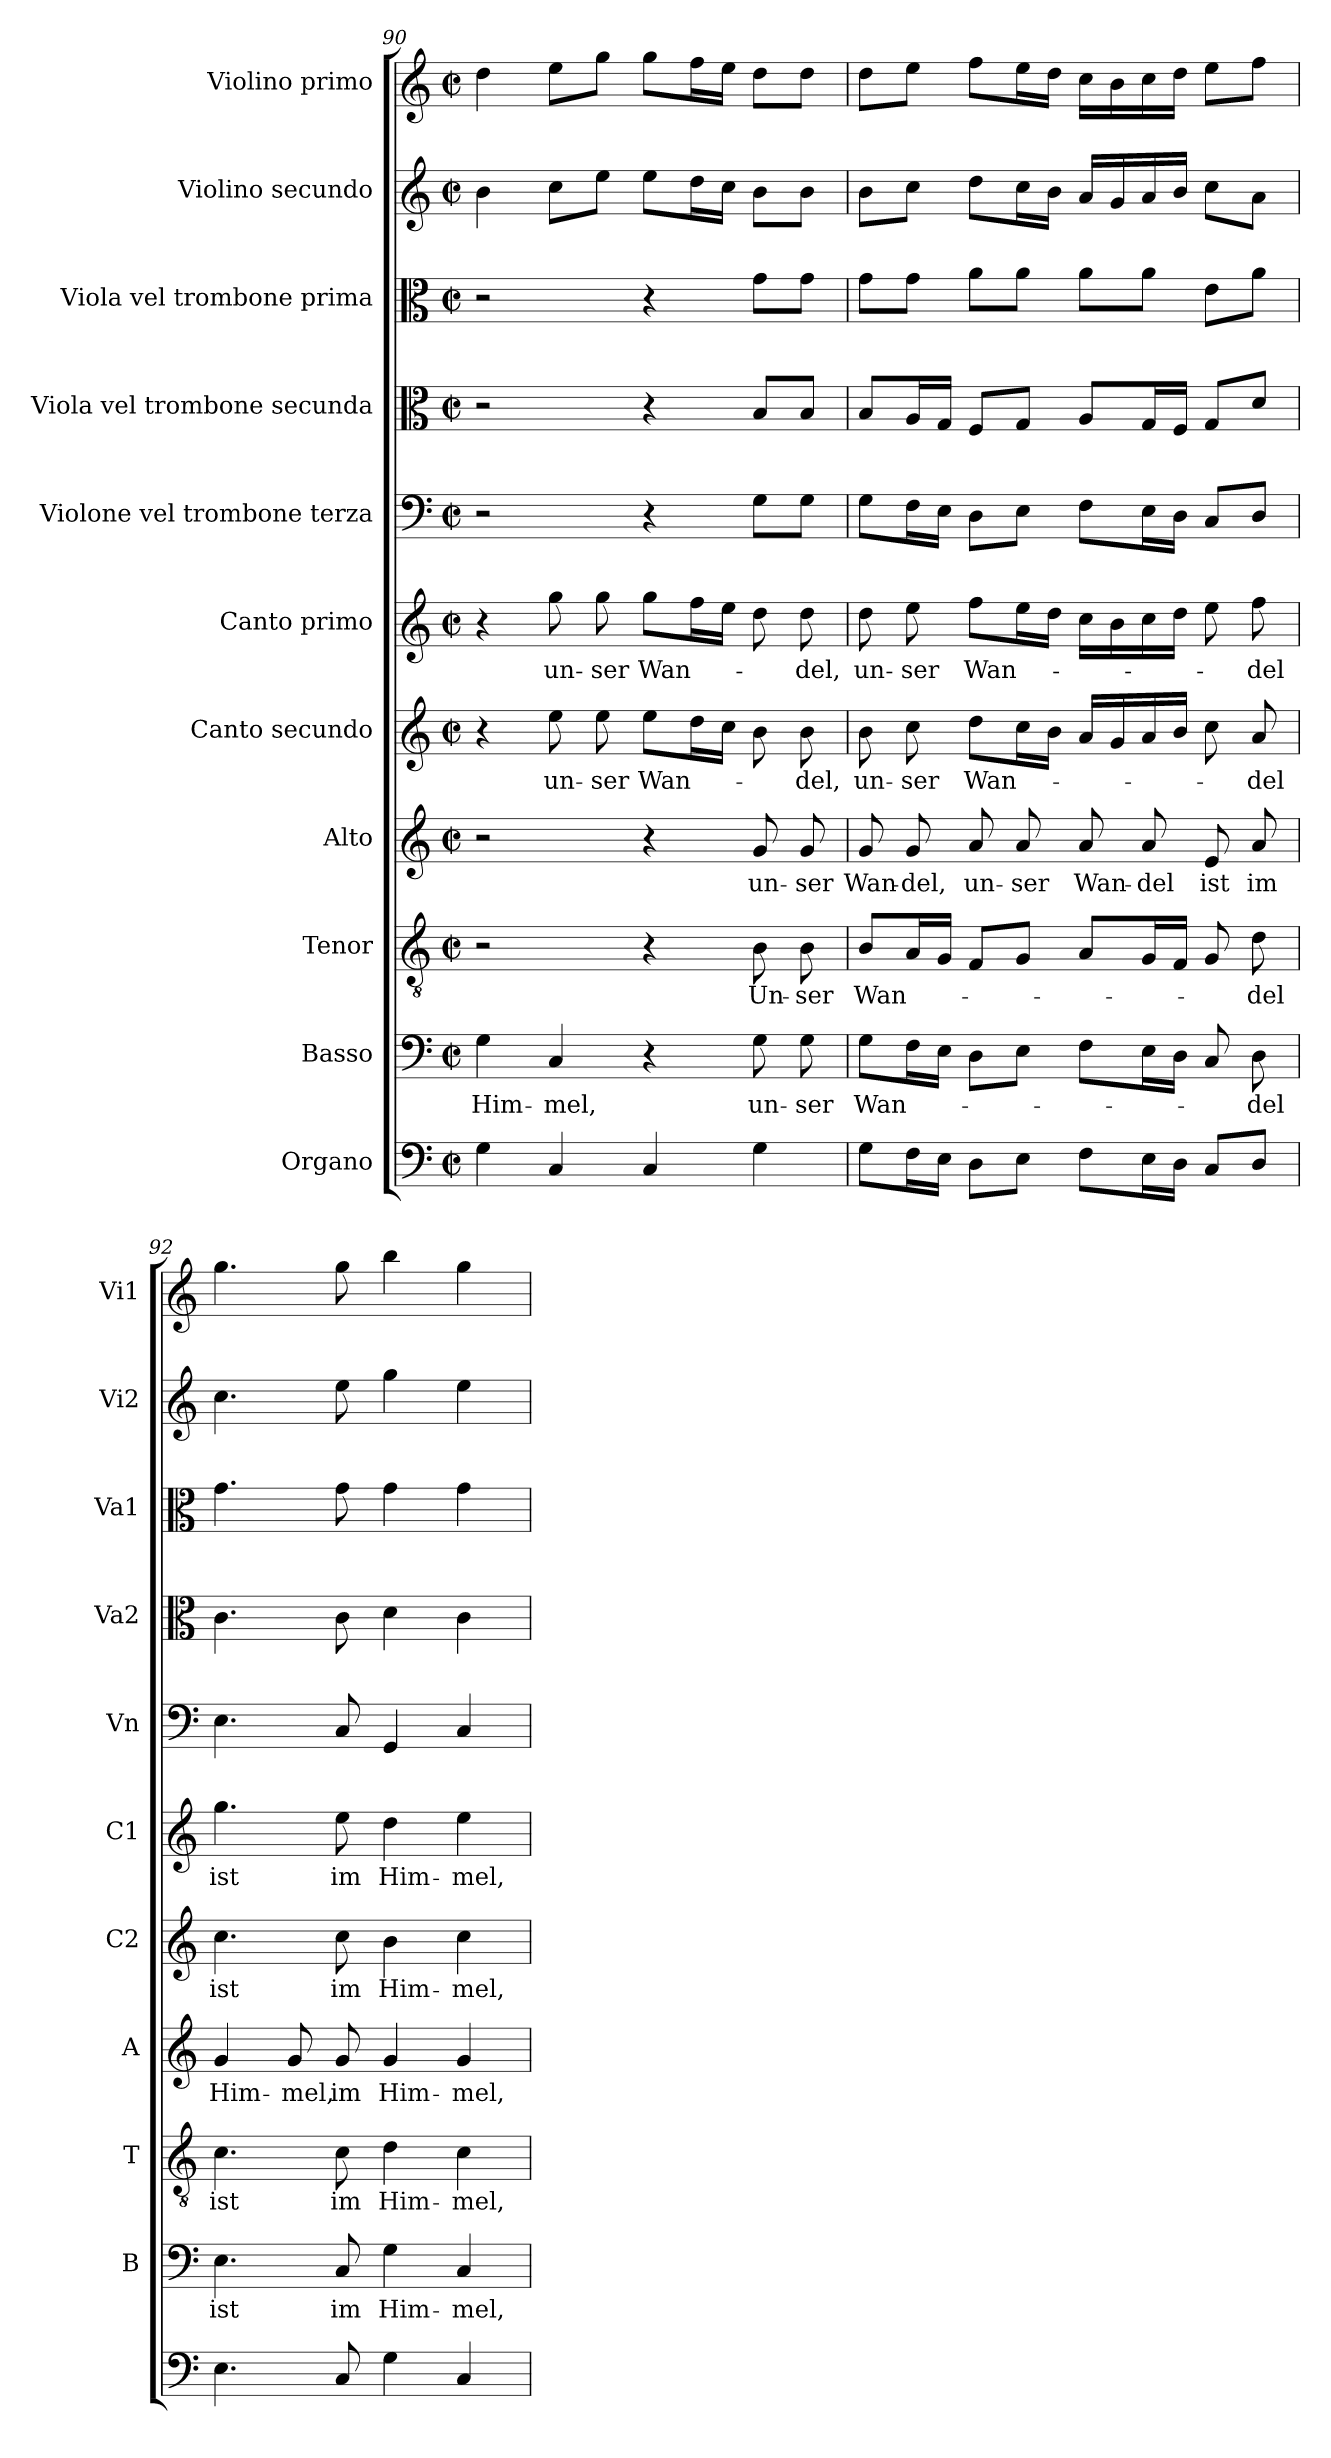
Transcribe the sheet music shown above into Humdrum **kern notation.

**kern	**kern	**text	**kern	**text	**kern	**text	**kern	**text	**kern	**text	**kern	**kern	**kern	**kern	**kern
*part11	*part10	*part10	*part9	*part9	*part8	*part8	*part7	*part7	*part6	*part6	*part5	*part4	*part3	*part2	*part1
*staff11	*staff10	*staff10	*staff9	*staff9	*staff8	*staff8	*staff7	*staff7	*staff6	*staff6	*staff5	*staff4	*staff3	*staff2	*staff1
*I"Organo	*I"Basso	*	*I"Tenor	*	*I"Alto	*	*I"Canto secundo	*	*I"Canto primo	*	*I"Violone vel trombone  terza	*I"Viola vel trombone secunda	*I"Viola vel trombone prima	*I"Violino secundo	*I"Violino primo
*	*I'B	*	*I'T	*	*I'A	*	*I'C2	*	*I'C1	*	*I'Vn	*I'Va2	*I'Va1	*I'Vi2	*I'Vi1
*clefF4	*clefF4	*	*clefGv2	*	*clefG2	*	*clefG2	*	*clefG2	*	*clefF4	*clefC3	*clefC3	*clefG2	*clefG2
*k[]	*k[]	*	*k[]	*	*k[]	*	*k[]	*	*k[]	*	*k[]	*k[]	*k[]	*k[]	*k[]
*C:	*C:	*	*C:	*	*C:	*	*C:	*	*C:	*	*C:	*C:	*C:	*C:	*C:
*M2/2	*M2/2	*	*M2/2	*	*M2/2	*	*M2/2	*	*M2/2	*	*M2/2	*M2/2	*M2/2	*M2/2	*M2/2
*met(c|)	*met(c|)	*	*met(c|)	*	*met(c|)	*	*met(c|)	*	*met(c|)	*	*met(c|)	*met(c|)	*met(c|)	*met(c|)	*met(c|)
=90	=90	=90	=90	=90	=90	=90	=90	=90	=90	=90	=90	=90	=90	=90	=90
!	!	!LO:LY:b	!	!	!	!	!	!	!	!	!	!	!	!	!
4G\	4G\	Him-	2r	.	2r	.	4r	.	4r	.	2r	2r	2r	4b\	4dd\
!	!	!LO:LY:b	!	!	!	!	!	!	!	!	!	!	!	!	!
!	!	!	!	!	!	!	!	!LO:LY:b	!	!	!	!	!	!	!
!	!	!	!	!	!	!	!	!	!	!LO:LY:b	!	!	!	!	!
4C/	4C/	-mel,	.	.	.	.	8ee\	un-	8gg\	un-	.	.	.	8cc\L	8ee\L
!	!	!	!	!	!	!	!	!LO:LY:b	!	!	!	!	!	!	!
!	!	!	!	!	!	!	!	!	!	!LO:LY:b	!	!	!	!	!
.	.	.	.	.	.	.	8ee\	-ser	8gg\	-ser	.	.	.	8ee\J	8gg\J
!	!	!	!	!	!	!	!	!LO:LY:b	!	!	!	!	!	!	!
!	!	!	!	!	!	!	!	!	!	!LO:LY:b	!	!	!	!	!
4C/	4r	.	4r	.	4r	.	8ee\L	Wan-	8gg\L	Wan-	4r	4r	4r	8ee\L	8gg\L
.	.	.	.	.	.	.	16dd\L	.	16ff\L	.	.	.	.	16dd\L	16ff\L
.	.	.	.	.	.	.	16cc\JJ	.	16ee\JJ	.	.	.	.	16cc\JJ	16ee\JJ
!	!	!LO:LY:b	!	!	!	!	!	!	!	!	!	!	!	!	!
!	!	!	!	!LO:LY:b	!	!	!	!	!	!	!	!	!	!	!
!	!	!	!	!	!	!LO:LY:b	!	!	!	!	!	!	!	!	!
4G\	8G\	un-	8B\	Un-	8g/	un-	8b\	.	8dd\	.	8G\L	8B/L	8g\L	8b\L	8dd\L
!	!	!LO:LY:b	!	!	!	!	!	!	!	!	!	!	!	!	!
!	!	!	!	!LO:LY:b	!	!	!	!	!	!	!	!	!	!	!
!	!	!	!	!	!	!LO:LY:b	!	!	!	!	!	!	!	!	!
!	!	!	!	!	!	!	!	!LO:LY:b	!	!	!	!	!	!	!
!	!	!	!	!	!	!	!	!	!	!LO:LY:b	!	!	!	!	!
.	8G\	-ser	8B\	-ser	8g/	-ser	8b\	-del,	8dd\	-del,	8G\J	8B/J	8g\J	8b\J	8dd\J
=91	=91	=91	=91	=91	=91	=91	=91	=91	=91	=91	=91	=91	=91	=91	=91
!	!	!LO:LY:b	!	!	!	!	!	!	!	!	!	!	!	!	!
!	!	!	!	!LO:LY:b	!	!	!	!	!	!	!	!	!	!	!
!	!	!	!	!	!	!LO:LY:b	!	!	!	!	!	!	!	!	!
!	!	!	!	!	!	!	!	!LO:LY:b	!	!	!	!	!	!	!
!	!	!	!	!	!	!	!	!	!	!LO:LY:b	!	!	!	!	!
8G\L	8G\L	Wan-	8B/L	Wan-	8g/	Wan-	8b\	un-	8dd\	un-	8G\L	8B/L	8g\L	8b\L	8dd\L
!	!	!	!	!	!	!LO:LY:b	!	!	!	!	!	!	!	!	!
!	!	!	!	!	!	!	!	!LO:LY:b	!	!	!	!	!	!	!
!	!	!	!	!	!	!	!	!	!	!LO:LY:b	!	!	!	!	!
16F\L	16F\L	.	16A/L	.	8g/	-del,	8cc\	-ser	8ee\	-ser	16F\L	16A/L	8g\J	8cc\J	8ee\J
16E\JJ	16E\JJ	.	16G/JJ	.	.	.	.	.	.	.	16E\JJ	16G/JJ	.	.	.
!	!	!	!	!	!	!LO:LY:b	!	!	!	!	!	!	!	!	!
!	!	!	!	!	!	!	!	!LO:LY:b	!	!	!	!	!	!	!
!	!	!	!	!	!	!	!	!	!	!LO:LY:b	!	!	!	!	!
8D\L	8D\L	.	8F/L	.	8a/	un-	8dd\L	Wan-	8ff\L	Wan-	8D\L	8F/L	8a\L	8dd\L	8ff\L
!	!	!	!	!	!	!LO:LY:b	!	!	!	!	!	!	!	!	!
8E\J	8E\J	.	8G/J	.	8a/	-ser	16cc\L	.	16ee\L	.	8E\J	8G/J	8a\J	16cc\L	16ee\L
.	.	.	.	.	.	.	16b\JJ	.	16dd\JJ	.	.	.	.	16b\JJ	16dd\JJ
!	!	!	!	!	!	!LO:LY:b	!	!	!	!	!	!	!	!	!
8F\L	8F\L	.	8A/L	.	8a/	Wan-	16a/LL	.	16cc\LL	.	8F\L	8A/L	8a\L	16a/LL	16cc\LL
.	.	.	.	.	.	.	16g/	.	16b\	.	.	.	.	16g/	16b\
!	!	!	!	!	!	!LO:LY:b	!	!	!	!	!	!	!	!	!
16E\L	16E\L	.	16G/L	.	8a/	-del	16a/	.	16cc\	.	16E\L	16G/L	8a\J	16a/	16cc\
16D\JJ	16D\JJ	.	16F/JJ	.	.	.	16b/JJ	.	16dd\JJ	.	16D\JJ	16F/JJ	.	16b/JJ	16dd\JJ
!	!	!	!	!	!	!LO:LY:b	!	!	!	!	!	!	!	!	!
8C/L	8C/	.	8G/	.	8e/	ist	8cc\	.	8ee\	.	8C/L	8G/L	8e\L	8cc\L	8ee\L
!	!	!LO:LY:b	!	!	!	!	!	!	!	!	!	!	!	!	!
!	!	!	!	!LO:LY:b	!	!	!	!	!	!	!	!	!	!	!
!	!	!	!	!	!	!LO:LY:b	!	!	!	!	!	!	!	!	!
!	!	!	!	!	!	!	!	!LO:LY:b	!	!	!	!	!	!	!
!	!	!	!	!	!	!	!	!	!	!LO:LY:b	!	!	!	!	!
8D/J	8D\	-del	8d\	-del	8a/	im	8a/	-del	8ff\	-del	8D/J	8d/J	8a\J	8a\J	8ff\J
!!LO:PB:g=z
=92	=92	=92	=92	=92	=92	=92	=92	=92	=92	=92	=92	=92	=92	=92	=92
!	!	!LO:LY:b	!	!	!	!	!	!	!	!	!	!	!	!	!
!	!	!	!	!LO:LY:b	!	!	!	!	!	!	!	!	!	!	!
!	!	!	!	!	!	!LO:LY:b	!	!	!	!	!	!	!	!	!
!	!	!	!	!	!	!	!	!LO:LY:b	!	!	!	!	!	!	!
!	!	!	!	!	!	!	!	!	!	!LO:LY:b	!	!	!	!	!
4.E\	4.E\	ist	4.c\	ist	4g/	Him-	4.cc\	ist	4.gg\	ist	4.E\	4.c\	4.g\	4.cc\	4.gg\
!	!	!	!	!	!	!LO:LY:b	!	!	!	!	!	!	!	!	!
.	.	.	.	.	8g/	-mel,	.	.	.	.	.	.	.	.	.
!	!	!LO:LY:b	!	!	!	!	!	!	!	!	!	!	!	!	!
!	!	!	!	!LO:LY:b	!	!	!	!	!	!	!	!	!	!	!
!	!	!	!	!	!	!LO:LY:b	!	!	!	!	!	!	!	!	!
!	!	!	!	!	!	!	!	!LO:LY:b	!	!	!	!	!	!	!
!	!	!	!	!	!	!	!	!	!	!LO:LY:b	!	!	!	!	!
8C/	8C/	im	8c\	im	8g/	im	8cc\	im	8ee\	im	8C/	8c\	8g\	8ee\	8gg\
!	!	!LO:LY:b	!	!	!	!	!	!	!	!	!	!	!	!	!
!	!	!	!	!LO:LY:b	!	!	!	!	!	!	!	!	!	!	!
!	!	!	!	!	!	!LO:LY:b	!	!	!	!	!	!	!	!	!
!	!	!	!	!	!	!	!	!LO:LY:b	!	!	!	!	!	!	!
!	!	!	!	!	!	!	!	!	!	!LO:LY:b	!	!	!	!	!
4G\	4G\	Him-	4d\	Him-	4g/	Him-	4b\	Him-	4dd\	Him-	4GG/	4d\	4g\	4gg\	4bb\
!	!	!LO:LY:b	!	!	!	!	!	!	!	!	!	!	!	!	!
!	!	!	!	!LO:LY:b	!	!	!	!	!	!	!	!	!	!	!
!	!	!	!	!	!	!LO:LY:b	!	!	!	!	!	!	!	!	!
!	!	!	!	!	!	!	!	!LO:LY:b	!	!	!	!	!	!	!
!	!	!	!	!	!	!	!	!	!	!LO:LY:b	!	!	!	!	!
4C/	4C/	-mel,	4c\	-mel,	4g/	-mel,	4cc\	-mel,	4ee\	-mel,	4C/	4c\	4g\	4ee\	4gg\
=	=	=	=	=	=	=	=	=	=	=	=	=	=	=	=
*-	*-	*-	*-	*-	*-	*-	*-	*-	*-	*-	*-	*-	*-	*-	*-
